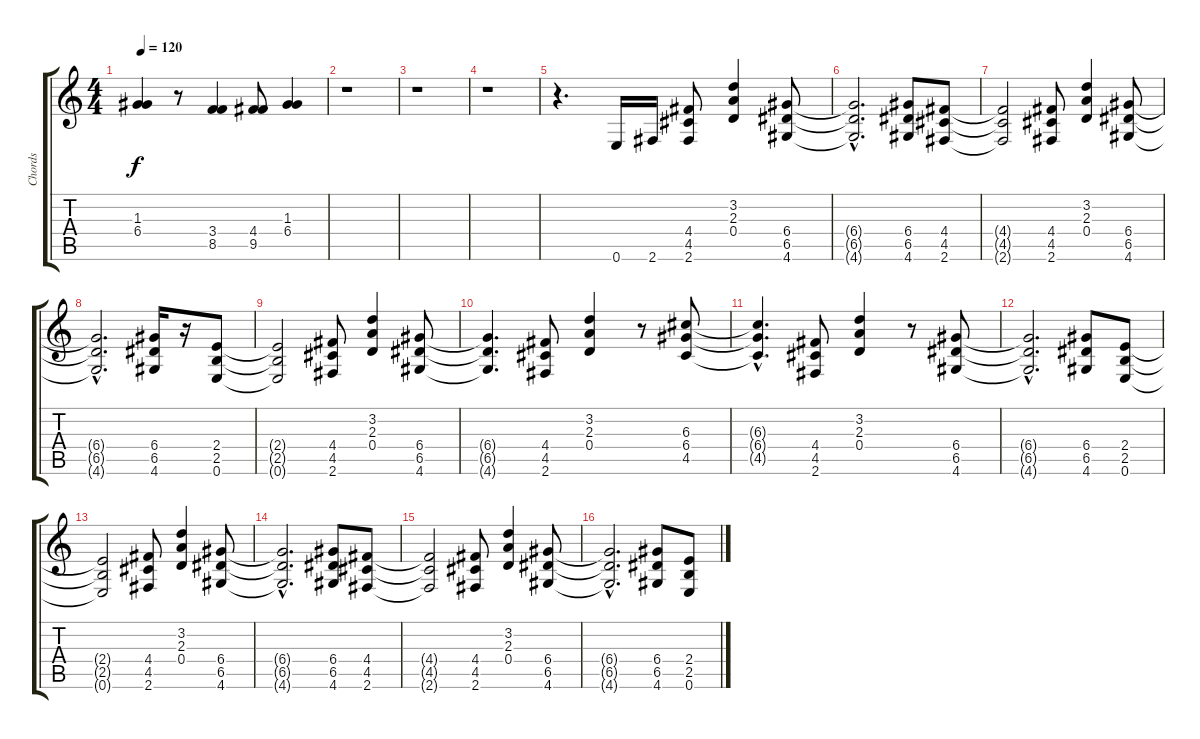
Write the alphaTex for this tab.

\track ("Chords" "Chords") {instrument overdrivenguitar}
\staff {score tabs}
\tuning (E4 B3 G3 D3 A2 E2) {hide}
\ts (4 4)
\tempo 120
\clef g2
\ks c
(1.3{t} 6.4{t}).4{dy f} r.8 (3.4 8.5).4 (4.4 9.5).8 (1.3 6.4).4 |
r.1 |
r.1 |
r.1 |
r.4{d} 0.6.16 2.6.16 (4.4 4.5 2.6).8 (3.2 2.3 0.4).4 (6.4 6.5 4.6).8 |
(6.4{hac t} 6.5{hac t} 4.6{hac t}).2{d} (6.4 6.5 4.6).8 (4.4 4.5 2.6).8 |
(4.4{t} 4.5{t} 2.6{t}).2 (4.4 4.5 2.6).8 (3.2 2.3 0.4).4 (6.4 6.5 4.6).8 |
(6.4{hac t} 6.5{hac t} 4.6{hac t}).2{d} (6.4 6.5 4.6).16 r.16 (2.4 2.5 0.6).8 |
(2.4{t} 2.5{t} 0.6{t}).2 (4.4 4.5 2.6).8 (3.2 2.3 0.4).4 (6.4 6.5 4.6).8 |
(6.4{t} 6.5{t} 4.6{t}).4{d} (4.4 4.5 2.6).8 (3.2 2.3 0.4).4 r.8 (6.3 6.4 4.5).8 |
(6.3{t} 6.4{t} 4.5{hac t}).4{d} (4.4 4.5 2.6).8 (3.2 2.3 0.4).4 r.8 (6.4 6.5 4.6).8 |
(6.4{hac t} 6.5{hac t} 4.6{hac t}).2{d} (6.4 6.5 4.6).8 (2.4 2.5 0.6).8 |
(2.4{t} 2.5{t} 0.6{t}).2 (4.4 4.5 2.6).8 (3.2 2.3 0.4).4 (6.4 6.5 4.6).8 |
(6.4{hac t} 6.5{hac t} 4.6{hac t}).2{d} (6.4 6.5 4.6).8 (4.4 4.5 2.6).8 |
(4.4{t} 4.5{t} 2.6{t}).2 (4.4 4.5 2.6).8 (3.2 2.3 0.4).4 (6.4 6.5 4.6).8 |
(6.4{hac t} 6.5{hac t} 4.6{hac t}).2{d} (6.4 6.5 4.6).8 (2.4 2.5 0.6).8
